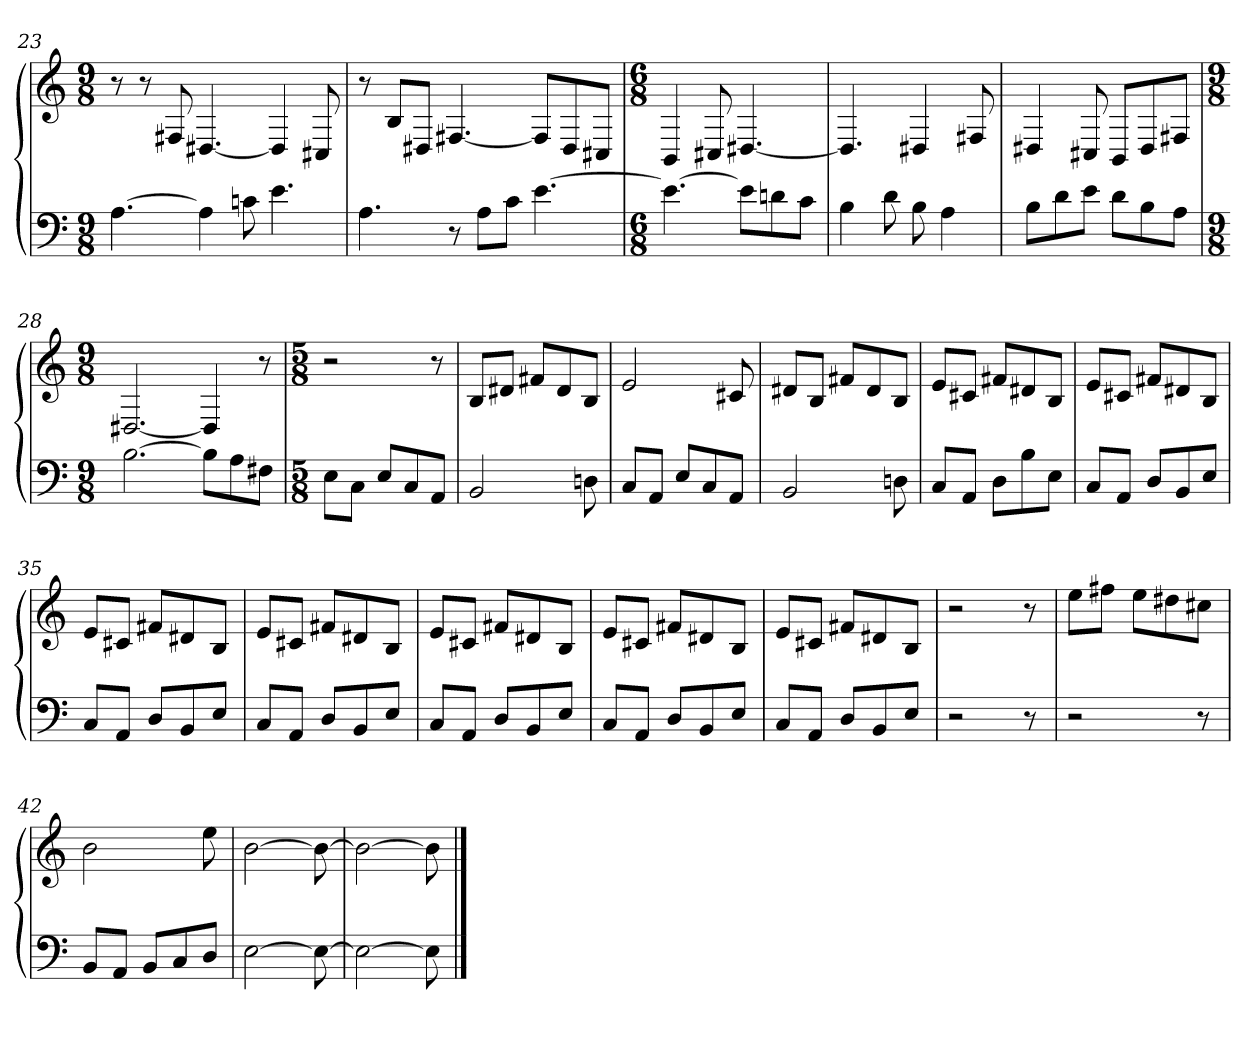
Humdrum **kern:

**kern	**kern
*part1	*part1
*staff2	*staff1
*M9/8	*M9/8
=23	=23
[4.A	8r
.	8r
.	8F#X
4A]	[4.D#X
8cn	.
4.e	4D#]
.	8C#X
=24	=24
4.A	8r
.	8BL
.	8D#XJ
8r	[4.F#X
8AL	.
8cJ	.
[4.e	8F#L]
.	8D#
.	8C#XJ
=25	=25
*M6/8	*M6/8
4.e_	4BB
.	8C#X
8eL]	[4.D#X
8dn	.
8cJ	.
=26	=26
4B	4.D#]
8d	.
8B	4D#X
4A	.
.	8F#X
=27	=27
8BL	4D#X
8d	.
8eJ	8C#X
8dL	8BBL
8B	8D#
8AJ	8F#XJ
=28	=28
*M9/8	*M9/8
[2.B	[2.D#X
8BL]	4D#]
8A	.
8F#XJ	8r
=29	=29
*M5/8	*M5/8
8EL	2r
8CJ	.
8EL	.
8C	.
8AAJ	8r
=30	=30
2BB	8BL
.	8d#XJ
.	8f#XL
.	8d#
8Dn	8BJ
=31	=31
8CL	2e
8AAJ	.
8EL	.
8C	.
8AAJ	8c#X
=32	=32
2BB	8d#XL
.	8BJ
.	8f#XL
.	8d#
8Dn	8BJ
=33	=33
8CL	8eL
8AAJ	8c#XJ
8DL	8f#XL
8B	8d#X
8EJ	8BJ
=34	=34
8CL	8eL
8AAJ	8c#XJ
8DL	8f#XL
8BB	8d#X
8EJ	8BJ
=35	=35
8CL	8eL
8AAJ	8c#XJ
8DL	8f#XL
8BB	8d#X
8EJ	8BJ
=36	=36
8CL	8eL
8AAJ	8c#XJ
8DL	8f#XL
8BB	8d#X
8EJ	8BJ
=37	=37
8CL	8eL
8AAJ	8c#XJ
8DL	8f#XL
8BB	8d#X
8EJ	8BJ
=38	=38
8CL	8eL
8AAJ	8c#XJ
8DL	8f#XL
8BB	8d#X
8EJ	8BJ
=39	=39
8CL	8eL
8AAJ	8c#XJ
8DL	8f#XL
8BB	8d#X
8EJ	8BJ
=40	=40
2r	2r
8r	8r
=41	=41
2r	8eeL
.	8ff#XJ
.	8eeL
.	8dd#X
8r	8cc#XJ
=42	=42
8BBL	2b
8AAJ	.
8BBL	.
8C	.
8DJ	8ee
=43	=43
[2E	[2b
8E_	8b_
=44	=44
2E_	2b_
8E]	8b]
==	==
*-	*-
